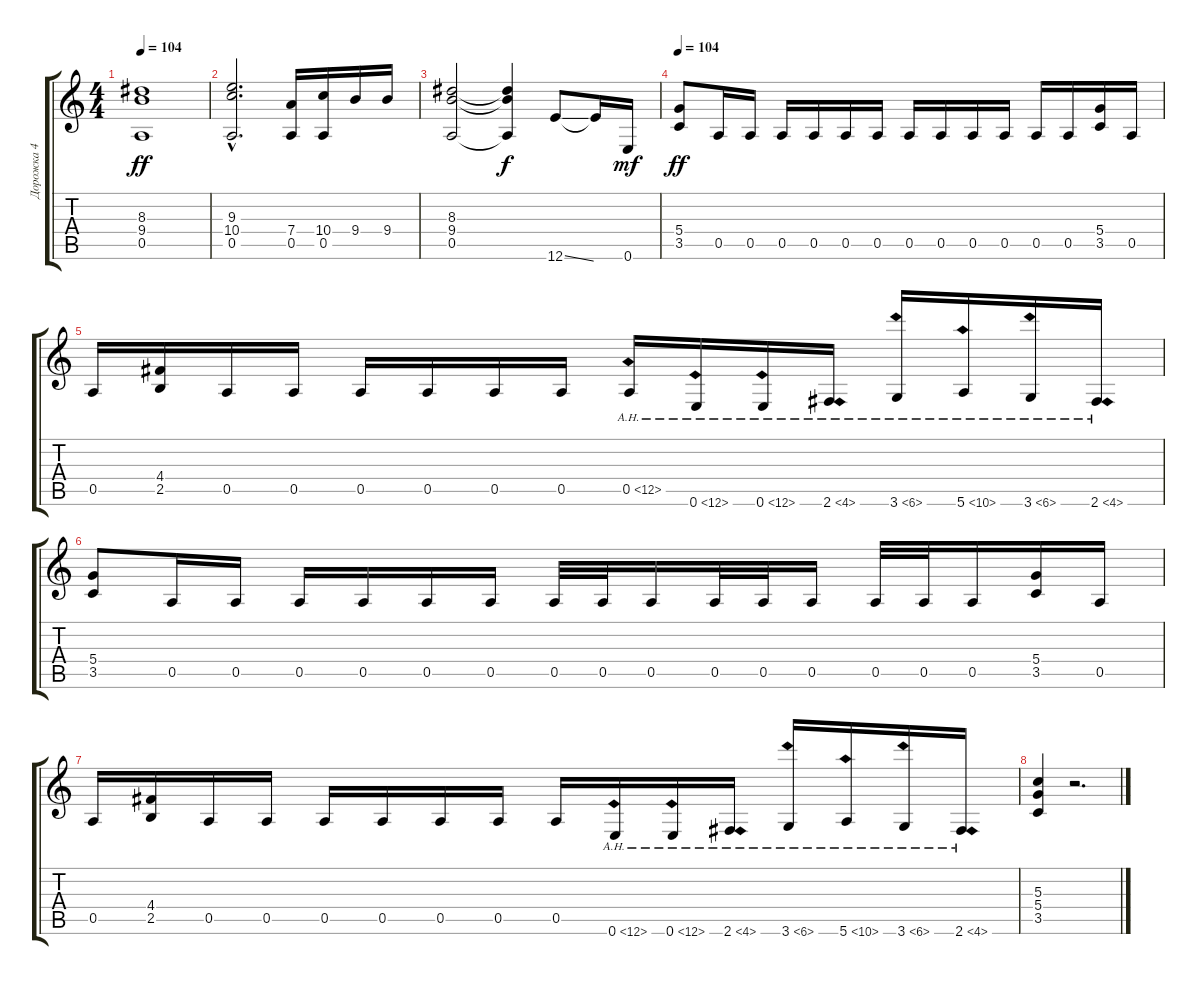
\track ("Дорожка 4" "Дорожка 4") {instrument distortionguitar}
\staff {score tabs}
\tuning (E4 B3 G3 D3 A2 E2) {hide}
\ts (4 4)
\tempo 104
\clef g2
\ks c
(8.3 9.4 0.5).1{dy ff} |
(9.3{hac} 10.4{hac} 0.5{hac}).2{d} (7.4 0.5).16 (10.4 0.5).16 9.4.16 9.4.16 |
(8.3 9.4 0.5).2 (8.3{t} 9.4{t} 0.5{t}).4{dy f} 12.6{ss}.8 12.6{t}.16 0.6.16{dy mf} |
\tempo 104
(5.4 3.5).8{dy ff} 0.5.16 0.5.16 0.5.16 0.5.16 0.5.16 0.5.16 0.5.16 0.5.16 0.5.16 0.5.16 0.5.16 0.5.16 (5.4 3.5).16 0.5.16 |
0.5.16 (4.4 2.5).16 0.5.16 0.5.16 0.5.16 0.5.16 0.5.16 0.5.16 0.5{ah 12}.16 0.6{ah 12}.16 0.6{ah 12}.16 2.6{ah 2}.16 3.6{ah 3}.16 5.6{ah 5}.16 3.6{ah 3}.16 2.6{ah 2}.16 |
(5.4 3.5).8 0.5.16 0.5.16 0.5.16 0.5.16 0.5.16 0.5.16 0.5.32 0.5.32 0.5.16 0.5.32 0.5.32 0.5.16 0.5.32 0.5.32 0.5.16 (5.4 3.5).16 0.5.16 |
0.5.16 (4.4 2.5).16 0.5.16 0.5.16 0.5.16 0.5.16 0.5.16 0.5.16 0.5.16 0.6{ah 12}.16 0.6{ah 12}.16 2.6{ah 2}.16 3.6{ah 3}.16 5.6{ah 5}.16 3.6{ah 3}.16 2.6{ah 2}.16 |
(5.3 5.4 3.5).4 r.2{d}
